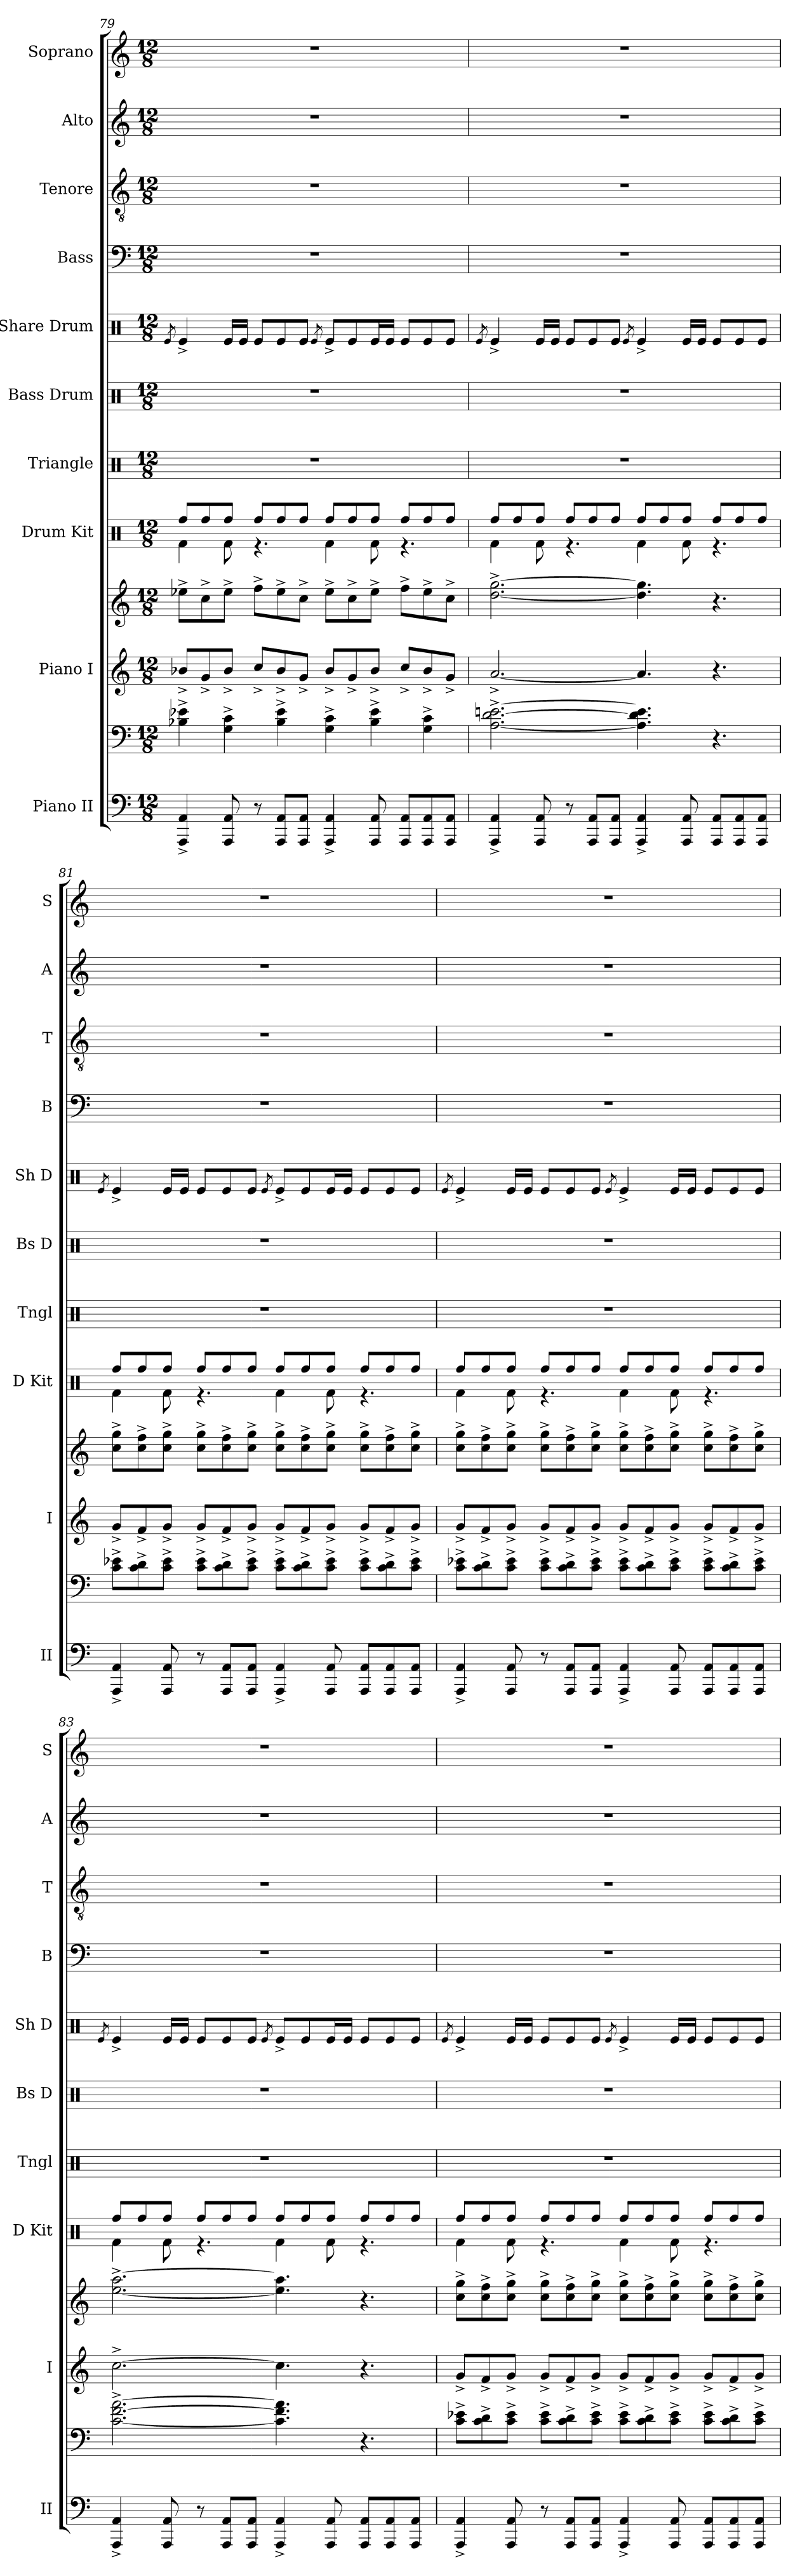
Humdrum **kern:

**kern	**kern	**kern	**kern	**kern	**kern	**kern	**kern	**kern	**kern	**kern	**kern
*part10	*part10	*part9	*part9	*part8	*part7	*part6	*part5	*part4	*part3	*part2	*part1
*staff12	*staff11	*staff10	*staff9	*staff8	*staff7	*staff6	*staff5	*staff4	*staff3	*staff2	*staff1
*I"Piano II	*	*I"Piano I	*	*I"Drum Kit	*I"Triangle	*I"Bass Drum	*I"Share Drum	*I"Bass	*I"Tenore	*I"Alto	*I"Soprano
*I'II	*	*I'I	*	*I'D Kit	*I'Tngl	*I'Bs D	*I'Sh D	*I'B	*I'T	*I'A	*I'S
*clefF4	*clefF4	*clefG2	*clefG2	*clefX	*clefX	*clefX	*clefX	*clefF4	*clefGv2	*clefG2	*clefG2
*k[]	*k[]	*k[]	*k[]	*k[]	*k[]	*k[]	*k[]	*k[]	*k[]	*k[]	*k[]
*M12/8	*M12/8	*M12/8	*M12/8	*M12/8	*M12/8	*M12/8	*M12/8	*M12/8	*M12/8	*M12/8	*M12/8
=79	=79	=79	=79	=79	=79	=79	=79	=79	=79	=79	=79
.	.	.	.	.	.	.	8qRe/	.	.	.	.
*	*	*	*	*^	*	*	*	*	*	*	*
4AAA/^ 4AA/^	4B-X\^ 4e-X\^	8b-X^/L	8ee-X^\L	8Rff/L	4Rf\	1.r	1.r	4Re^/	1.r	1.r	1.r	1.r
.	.	8g^/	8cc^\	8Rff/	.	.	.	.	.	.	.	.
8AAA/ 8AA/	4G\^ 4c\^	8b-^/J	8ee-^\J	8Rff/J	8Rf\	.	.	16Re/LL	.	.	.	.
.	.	.	.	.	.	.	.	16Re/JJ	.	.	.	.
8r	.	8cc^/L	8ff^\L	8Rff/L	4.r	.	.	8Re/L	.	.	.	.
8AAA/ 8AA/L	4B-\^ 4e-\^	8b-^/	8ee-^\	8Rff/	.	.	.	8Re/	.	.	.	.
8AAA/ 8AA/J	.	8g^/J	8cc^\J	8Rff/J	.	.	.	8Re/J	.	.	.	.
.	.	.	.	.	.	.	.	8qRe/	.	.	.	.
4AAA/^ 4AA/^	4G\^ 4c\^	8b-^/L	8ee-^\L	8Rff/L	4Rf\	.	.	8Re^/L	.	.	.	.
.	.	8g^/	8cc^\	8Rff/	.	.	.	8Re/	.	.	.	.
8AAA/ 8AA/	4B-\^ 4e-\^	8b-^/J	8ee-^\J	8Rff/J	8Rf\	.	.	16Re/L	.	.	.	.
.	.	.	.	.	.	.	.	16Re/JJ	.	.	.	.
8AAA/ 8AA/L	.	8cc^/L	8ff^\L	8Rff/L	4.r	.	.	8Re/L	.	.	.	.
8AAA/ 8AA/	4G\^ 4c\^	8b-^/	8ee-^\	8Rff/	.	.	.	8Re/	.	.	.	.
8AAA/ 8AA/J	.	8g^/J	8cc^\J	8Rff/J	.	.	.	8Re/J	.	.	.	.
=80	=80	=80	=80	=80	=80	=80	=80	=80	=80	=80	=80	=80
.	.	.	.	.	.	.	.	8qRe/	.	.	.	.
4AAA/^ 4AA/^	[2.A\^ [2.d\^ [2.en\^	[2.a^/	[2.dd\^ [2.gg\^	8Rff/L	4Rf\	1.r	1.r	4Re^/	1.r	1.r	1.r	1.r
.	.	.	.	8Rff/	.	.	.	.	.	.	.	.
8AAA/ 8AA/	.	.	.	8Rff/J	8Rf\	.	.	16Re/LL	.	.	.	.
.	.	.	.	.	.	.	.	16Re/JJ	.	.	.	.
8r	.	.	.	8Rff/L	4.r	.	.	8Re/L	.	.	.	.
8AAA/ 8AA/L	.	.	.	8Rff/	.	.	.	8Re/	.	.	.	.
8AAA/ 8AA/J	.	.	.	8Rff/J	.	.	.	8Re/J	.	.	.	.
.	.	.	.	.	.	.	.	8qRe/	.	.	.	.
4AAA/^ 4AA/^	4.A\] 4.d\] 4.e\]	4.a/]	4.dd\] 4.gg\]	8Rff/L	4Rf\	.	.	4Re^/	.	.	.	.
.	.	.	.	8Rff/	.	.	.	.	.	.	.	.
8AAA/ 8AA/	.	.	.	8Rff/J	8Rf\	.	.	16Re/LL	.	.	.	.
.	.	.	.	.	.	.	.	16Re/JJ	.	.	.	.
8AAA/ 8AA/L	4.r	4.r	4.r	8Rff/L	4.r	.	.	8Re/L	.	.	.	.
8AAA/ 8AA/	.	.	.	8Rff/	.	.	.	8Re/	.	.	.	.
8AAA/ 8AA/J	.	.	.	8Rff/J	.	.	.	8Re/J	.	.	.	.
!!LO:LB:g=z
=81	=81	=81	=81	=81	=81	=81	=81	=81	=81	=81	=81	=81
.	.	.	.	.	.	.	.	8qRe/	.	.	.	.
4AAA/^ 4AA/^	8c\^ 8e-X\^L	8g^/L	8cc\^ 8gg\^L	8Rff/L	4Rf\	1.r	1.r	4Re^/	1.r	1.r	1.r	1.r
.	8c\^ 8d\^	8f^/	8cc\^ 8ff\^	8Rff/	.	.	.	.	.	.	.	.
8AAA/ 8AA/	8c\^ 8e-\^J	8g^/J	8cc\^ 8gg\^J	8Rff/J	8Rf\	.	.	16Re/LL	.	.	.	.
.	.	.	.	.	.	.	.	16Re/JJ	.	.	.	.
8r	8c\^ 8e-\^L	8g^/L	8cc\^ 8gg\^L	8Rff/L	4.r	.	.	8Re/L	.	.	.	.
8AAA/ 8AA/L	8c\^ 8d\^	8f^/	8cc\^ 8ff\^	8Rff/	.	.	.	8Re/	.	.	.	.
8AAA/ 8AA/J	8c\^ 8e-\^J	8g^/J	8cc\^ 8gg\^J	8Rff/J	.	.	.	8Re/J	.	.	.	.
.	.	.	.	.	.	.	.	8qRe/	.	.	.	.
4AAA/^ 4AA/^	8c\^ 8e-\^L	8g^/L	8cc\^ 8gg\^L	8Rff/L	4Rf\	.	.	8Re^/L	.	.	.	.
.	8c\^ 8d\^	8f^/	8cc\^ 8ff\^	8Rff/	.	.	.	8Re/	.	.	.	.
8AAA/ 8AA/	8c\^ 8e-\^J	8g^/J	8cc\^ 8gg\^J	8Rff/J	8Rf\	.	.	16Re/L	.	.	.	.
.	.	.	.	.	.	.	.	16Re/JJ	.	.	.	.
8AAA/ 8AA/L	8c\^ 8e-\^L	8g^/L	8cc\^ 8gg\^L	8Rff/L	4.r	.	.	8Re/L	.	.	.	.
8AAA/ 8AA/	8c\^ 8d\^	8f^/	8cc\^ 8ff\^	8Rff/	.	.	.	8Re/	.	.	.	.
8AAA/ 8AA/J	8c\^ 8e-\^J	8g^/J	8cc\^ 8gg\^J	8Rff/J	.	.	.	8Re/J	.	.	.	.
=82	=82	=82	=82	=82	=82	=82	=82	=82	=82	=82	=82	=82
.	.	.	.	.	.	.	.	8qRe/	.	.	.	.
4AAA/^ 4AA/^	8c\^ 8e-X\^L	8g^/L	8cc\^ 8gg\^L	8Rff/L	4Rf\	1.r	1.r	4Re^/	1.r	1.r	1.r	1.r
.	8c\^ 8d\^	8f^/	8cc\^ 8ff\^	8Rff/	.	.	.	.	.	.	.	.
8AAA/ 8AA/	8c\^ 8e-\^J	8g^/J	8cc\^ 8gg\^J	8Rff/J	8Rf\	.	.	16Re/LL	.	.	.	.
.	.	.	.	.	.	.	.	16Re/JJ	.	.	.	.
8r	8c\^ 8e-\^L	8g^/L	8cc\^ 8gg\^L	8Rff/L	4.r	.	.	8Re/L	.	.	.	.
8AAA/ 8AA/L	8c\^ 8d\^	8f^/	8cc\^ 8ff\^	8Rff/	.	.	.	8Re/	.	.	.	.
8AAA/ 8AA/J	8c\^ 8e-\^J	8g^/J	8cc\^ 8gg\^J	8Rff/J	.	.	.	8Re/J	.	.	.	.
.	.	.	.	.	.	.	.	8qRe/	.	.	.	.
4AAA/^ 4AA/^	8c\^ 8e-\^L	8g^/L	8cc\^ 8gg\^L	8Rff/L	4Rf\	.	.	4Re^/	.	.	.	.
.	8c\^ 8d\^	8f^/	8cc\^ 8ff\^	8Rff/	.	.	.	.	.	.	.	.
8AAA/ 8AA/	8c\^ 8e-\^J	8g^/J	8cc\^ 8gg\^J	8Rff/J	8Rf\	.	.	16Re/LL	.	.	.	.
.	.	.	.	.	.	.	.	16Re/JJ	.	.	.	.
8AAA/ 8AA/L	8c\^ 8e-\^L	8g^/L	8cc\^ 8gg\^L	8Rff/L	4.r	.	.	8Re/L	.	.	.	.
8AAA/ 8AA/	8c\^ 8d\^	8f^/	8cc\^ 8ff\^	8Rff/	.	.	.	8Re/	.	.	.	.
8AAA/ 8AA/J	8c\^ 8e-\^J	8g^/J	8cc\^ 8gg\^J	8Rff/J	.	.	.	8Re/J	.	.	.	.
=83	=83	=83	=83	=83	=83	=83	=83	=83	=83	=83	=83	=83
.	.	.	.	.	.	.	.	8qRe/	.	.	.	.
4AAA/^ 4AA/^	[2.c\^ [2.f\^ [2.a\^	[2.cc^\	[2.ee\^ [2.aa\^	8Rff/L	4Rf\	1.r	1.r	4Re^/	1.r	1.r	1.r	1.r
.	.	.	.	8Rff/	.	.	.	.	.	.	.	.
8AAA/ 8AA/	.	.	.	8Rff/J	8Rf\	.	.	16Re/LL	.	.	.	.
.	.	.	.	.	.	.	.	16Re/JJ	.	.	.	.
8r	.	.	.	8Rff/L	4.r	.	.	8Re/L	.	.	.	.
8AAA/ 8AA/L	.	.	.	8Rff/	.	.	.	8Re/	.	.	.	.
8AAA/ 8AA/J	.	.	.	8Rff/J	.	.	.	8Re/J	.	.	.	.
.	.	.	.	.	.	.	.	8qRe/	.	.	.	.
4AAA/^ 4AA/^	4.c\] 4.f\] 4.a\]	4.cc\]	4.ee\] 4.aa\]	8Rff/L	4Rf\	.	.	8Re^/L	.	.	.	.
.	.	.	.	8Rff/	.	.	.	8Re/	.	.	.	.
8AAA/ 8AA/	.	.	.	8Rff/J	8Rf\	.	.	16Re/L	.	.	.	.
.	.	.	.	.	.	.	.	16Re/JJ	.	.	.	.
8AAA/ 8AA/L	4.r	4.r	4.r	8Rff/L	4.r	.	.	8Re/L	.	.	.	.
8AAA/ 8AA/	.	.	.	8Rff/	.	.	.	8Re/	.	.	.	.
8AAA/ 8AA/J	.	.	.	8Rff/J	.	.	.	8Re/J	.	.	.	.
!!LO:PB:g=z
=84	=84	=84	=84	=84	=84	=84	=84	=84	=84	=84	=84	=84
.	.	.	.	.	.	.	.	8qRe/	.	.	.	.
4AAA/^ 4AA/^	8c\^ 8e-X\^L	8g^/L	8cc\^ 8gg\^L	8Rff/L	4Rf\	1.r	1.r	4Re^/	1.r	1.r	1.r	1.r
.	8c\^ 8d\^	8f^/	8cc\^ 8ff\^	8Rff/	.	.	.	.	.	.	.	.
8AAA/ 8AA/	8c\^ 8e-\^J	8g^/J	8cc\^ 8gg\^J	8Rff/J	8Rf\	.	.	16Re/LL	.	.	.	.
.	.	.	.	.	.	.	.	16Re/JJ	.	.	.	.
8r	8c\^ 8e-\^L	8g^/L	8cc\^ 8gg\^L	8Rff/L	4.r	.	.	8Re/L	.	.	.	.
8AAA/ 8AA/L	8c\^ 8d\^	8f^/	8cc\^ 8ff\^	8Rff/	.	.	.	8Re/	.	.	.	.
8AAA/ 8AA/J	8c\^ 8e-\^J	8g^/J	8cc\^ 8gg\^J	8Rff/J	.	.	.	8Re/J	.	.	.	.
.	.	.	.	.	.	.	.	8qRe/	.	.	.	.
4AAA/^ 4AA/^	8c\^ 8e-\^L	8g^/L	8cc\^ 8gg\^L	8Rff/L	4Rf\	.	.	4Re^/	.	.	.	.
.	8c\^ 8d\^	8f^/	8cc\^ 8ff\^	8Rff/	.	.	.	.	.	.	.	.
8AAA/ 8AA/	8c\^ 8e-\^J	8g^/J	8cc\^ 8gg\^J	8Rff/J	8Rf\	.	.	16Re/LL	.	.	.	.
.	.	.	.	.	.	.	.	16Re/JJ	.	.	.	.
8AAA/ 8AA/L	8c\^ 8e-\^L	8g^/L	8cc\^ 8gg\^L	8Rff/L	4.r	.	.	8Re/L	.	.	.	.
8AAA/ 8AA/	8c\^ 8d\^	8f^/	8cc\^ 8ff\^	8Rff/	.	.	.	8Re/	.	.	.	.
8AAA/ 8AA/J	8c\^ 8e-\^J	8g^/J	8cc\^ 8gg\^J	8Rff/J	.	.	.	8Re/J	.	.	.	.
*	*	*	*	*v	*v	*	*	*	*	*	*	*
=	=	=	=	=	=	=	=	=	=	=	=
*-	*-	*-	*-	*-	*-	*-	*-	*-	*-	*-	*-
